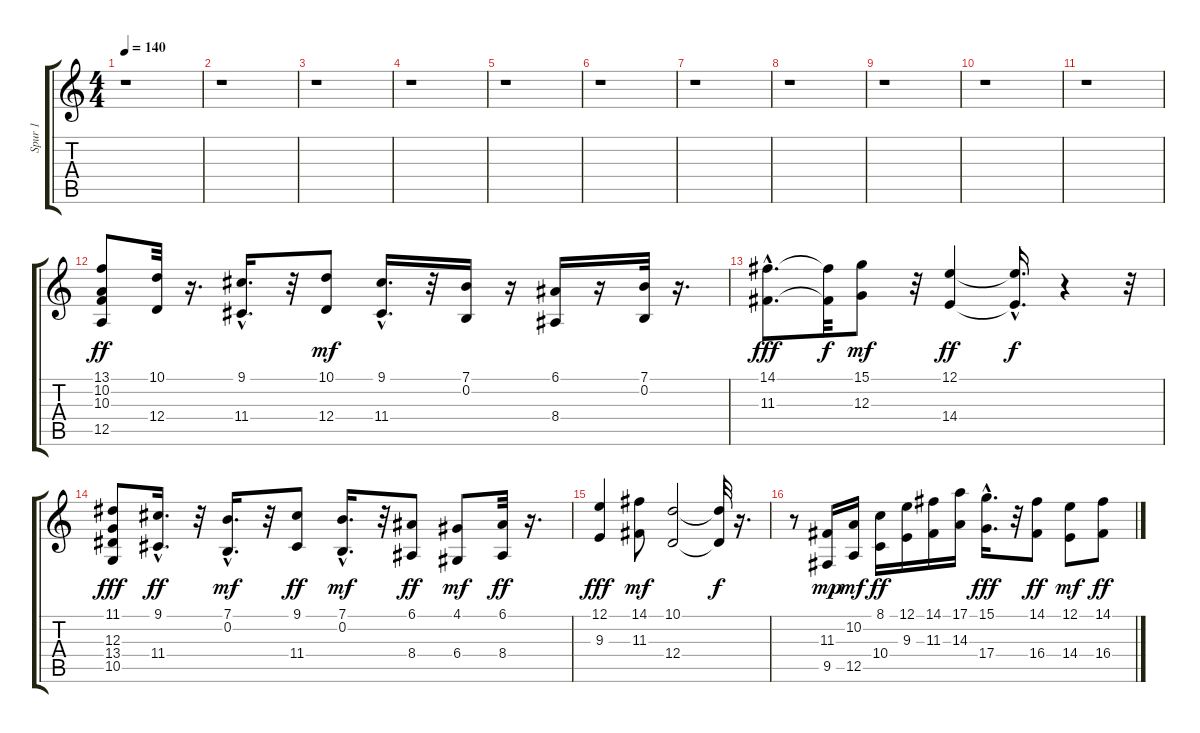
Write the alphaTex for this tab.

\track ("Spur 1" "Spur 1") {instrument acousticgrandpiano}
\staff {score tabs}
\tuning (E4 B3 G3 D3 A2 E2) {hide}
\ts (4 4)
\tempo 140
\clef g2
\ks c
r.1{dy ff} |
r.1 |
r.1 |
r.1 |
r.1 |
r.1 |
r.1 |
r.1 |
r.1 |
r.1 |
r.1 |
(13.1 10.2 10.3 12.5).8 (10.1 12.4).32 r.16{d} (9.1{hac} 11.4{hac}).16{d} r.32 (10.1 12.4).8{dy mf} (9.1{hac} 11.4{hac}).16{d} r.32 (7.1 0.2).16 r.16 (6.1 8.4).16 r.16 (7.1 0.2).32 r.16{d} |
(14.1{hac} 11.3{hac}).8{d dy fff} (14.1{t} 11.3{t}).32{dy f} (15.1 12.3).8{dy mf} r.32 (12.1 14.4).4{dy ff} (12.1{hac t} 14.4{hac t}).16{d dy f} r.4 r.32 |
(11.1 12.3 13.4 10.5).8{dy fff} (9.1{hac} 11.4{hac}).16{d dy ff} r.32 (7.1{hac} 0.2{hac}).16{d dy mf} r.32 (9.1 11.4).8{dy ff} (7.1{hac} 0.2{hac}).16{d dy mf} r.32 (6.1 8.4).8{dy ff} (4.1 6.4).8{dy mf} (6.1 8.4).32{dy ff} r.16{d} |
(12.1 9.3).4{dy fff} (14.1 11.3).8{dy mf} (10.1 12.4).2 (10.1{t} 12.4{t}).32{dy f} r.16{d} |
r.8 (11.3 9.5).16{dy mp} (10.2 12.5).16{dy mf} (8.1 10.4).16{dy ff} (12.1 9.3).16 (14.1 11.3).16 (17.1 14.3).16 (15.1{hac} 17.4{hac}).16{d dy fff} r.32 (14.1 16.4).8{dy ff} (12.1 14.4).8{dy mf} (14.1 16.4).8{dy ff}
